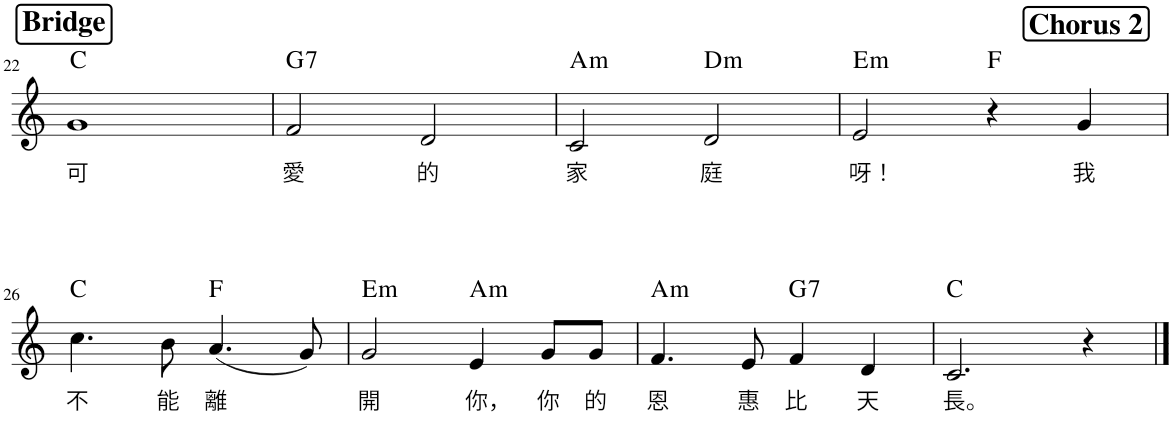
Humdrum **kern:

**kern	**text	**harte
*part1	*part1	*part1
*staff1	*staff1	*
*I"Piano	*	*
*I'Pno.	*	*
!!LO:PB:g=z
*clefG2	*	*
*k[]	*	*
*M4/4	*	*
!!LO:REH:place=s1:a:B:cj:fs=14:t=Bridge
=22	=22	=22
!	!LO:LY:b	!
1g	可	C:maj
=23	=23	=23
!	!LO:LY:b	!LO:H:kt=7
2f/	愛	G:7
!	!LO:LY:b	!
2d/	的	.
=24	=24	=24
!	!LO:LY:b	!LO:H:kt=m
2c/	家	A:min
!	!LO:LY:b	!LO:H:kt=m
2d/	庭	D:min
!!LO:REH:place=s1:a:B:cj:fs=14:t=Chorus 2:qo=3
=25	=25	=25
!	!LO:LY:b	!LO:H:kt=m
2e/	呀！	E:min
4r	.	F:maj
!	!LO:LY:b	!
4g/	我	.
!!LO:LB:g=z
=26	=26	=26
!	!LO:LY:b	!
4.cc\	不	C:maj
!	!LO:LY:b	!
8b\	能	.
!	!LO:LY:b	!
(4.a/	離	F:maj
8g/)	.	.
=27	=27	=27
!	!LO:LY:b	!LO:H:kt=m
2g/	開	E:min
!	!LO:LY:b	!LO:H:kt=m
4e/	你，	A:min
!	!LO:LY:b	!
8g/L	你	.
!	!LO:LY:b	!
8g/J	的	.
=28	=28	=28
!	!LO:LY:b	!LO:H:kt=m
4.f/	恩	A:min
!	!LO:LY:b	!
8e/	惠	.
!	!LO:LY:b	!LO:H:kt=7
4f/	比	G:7
!	!LO:LY:b	!
4d/	天	.
=29	=29	=29
!	!LO:LY:b	!
2.c/	長。	C:maj
4r	.	.
==	==	==
*-	*-	*-
